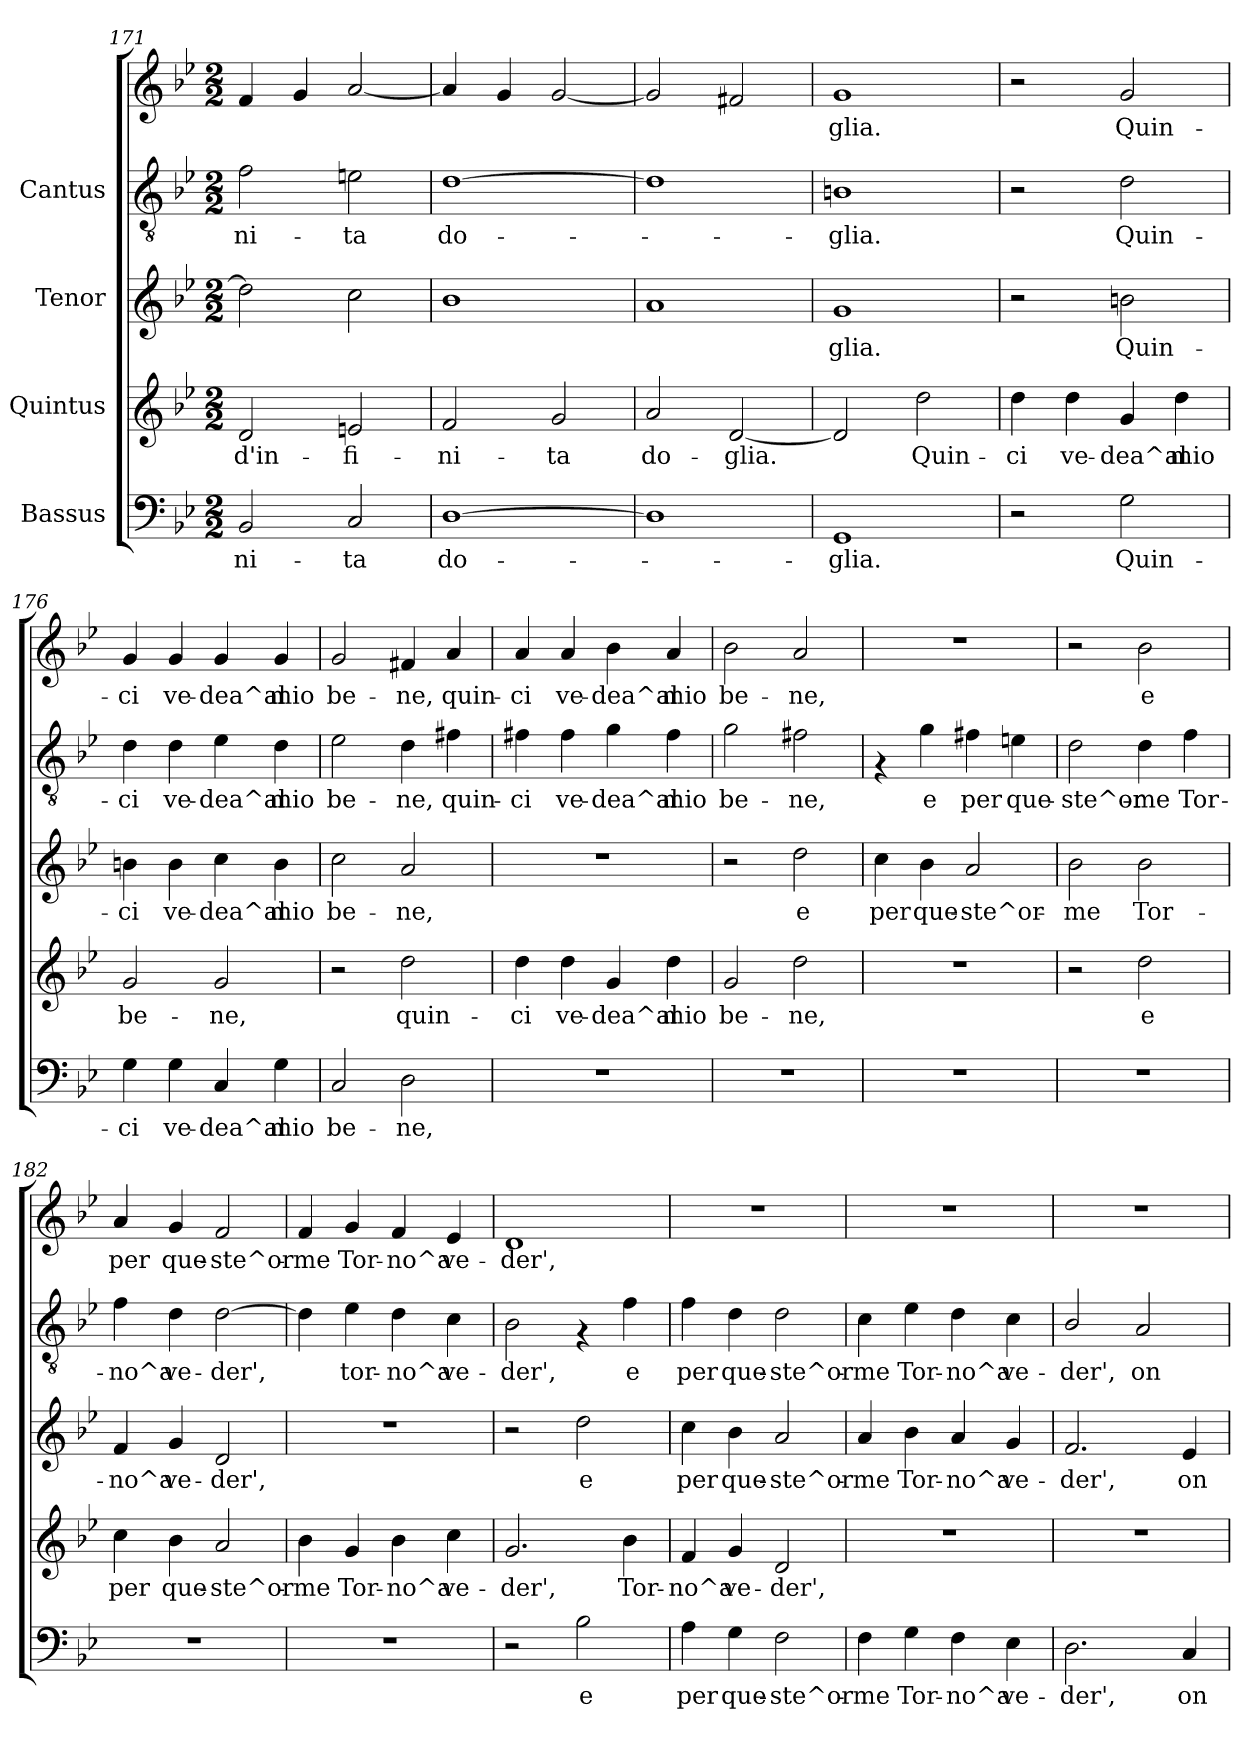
**kern	**text	**kern	**text	**kern	**text	**kern	**text	**kern	**text
*part4	*part4	*part3	*part3	*part2	*part2	*part1	*part1	*part1	*part1
*staff5	*staff5	*staff4	*staff4	*staff3	*staff3	*staff2	*staff2	*staff1	*staff1
*I"Bassus	*	*I"Quintus	*	*I"Tenor	*	*I"Cantus	*	*	*
*clefF4	*	*clefG2	*	*clefG2	*	*clefGv2	*	*clefG2	*
*k[b-e-]	*	*k[b-e-]	*	*k[b-e-]	*	*k[b-e-]	*	*k[b-e-]	*
*B-:	*	*B-:	*	*B-:	*	*B-:	*	*B-:	*
*M2/2	*	*M2/2	*	*M2/2	*	*M2/2	*	*M2/2	*
=171	=171	=171	=171	=171	=171	=171	=171	=171	=171
!	!LO:LY:b:cj	!	!LO:LY:b:cj	!	!	!	!LO:LY:b:cj	!	!
2BB-/	-ni-	2d/	d'in-	2dd\]	.	2f\	-ni-	4f/	.
.	.	.	.	.	.	.	.	4g/	.
!	!LO:LY:b:cj	!	!LO:LY:b:cj	!	!	!	!LO:LY:b:cj	!	!
2C/	-ta	2en/	-fi-	2cc\	.	2en\	-ta	[<2a/	.
=172	=172	=172	=172	=172	=172	=172	=172	=172	=172
!	!LO:LY:b:cj	!	!LO:LY:b:cj	!	!	!	!LO:LY:b:cj	!	!
[>1D	do-	2f/	-ni-	1b-	.	[>1d	do-	4a/]	.
.	.	.	.	.	.	.	.	4g/	.
!	!	!	!LO:LY:b:cj	!	!	!	!	!	!
.	.	2g/	-ta	.	.	.	.	[<2g/	.
!!LO:LB:g=z
=173	=173	=173	=173	=173	=173	=173	=173	=173	=173
!	!	!	!LO:LY:b:cj	!	!	!	!	!	!
1D]	.	2a/	do-	1a	.	1d]	.	2g/]	.
!	!	!	!LO:LY:b:cj	!	!	!	!	!	!
.	.	[<2d/	-glia.	.	.	.	.	2f#X/	.
=174	=174	=174	=174	=174	=174	=174	=174	=174	=174
!	!LO:LY:b:cj	!	!LO:LY:b:cj	!	!LO:LY:b:cj	!	!LO:LY:b:cj	!	!LO:LY:b:cj
1GG	-glia.	2d/]	.	1g	-glia.	1Bn	glia.	1g	-glia.
!	!	!	!LO:LY:b:cj	!	!	!	!	!	!
.	.	2dd\	Quin-	.	.	.	.	.	.
=175	=175	=175	=175	=175	=175	=175	=175	=175	=175
!	!	!	!LO:LY:b:cj	!	!	!	!	!	!
2r	.	4dd\	-ci	2r	.	2r	.	2r	.
!	!	!	!LO:LY:b:cj	!	!	!	!	!	!
.	.	4dd\	ve-	.	.	.	.	.	.
!	!LO:LY:b:cj	!	!LO:LY:b:cj	!	!LO:LY:b:cj	!	!LO:LY:b:cj	!	!LO:LY:b:cj
2G\	Quin-	4g/	-dea^al	2bn\	Quin-	2d\	-Quin-	2g/	Quin-
!	!	!	!LO:LY:b:cj	!	!	!	!	!	!
.	.	4dd\	mio	.	.	.	.	.	.
=176	=176	=176	=176	=176	=176	=176	=176	=176	=176
!	!LO:LY:b:cj	!	!LO:LY:b:cj	!	!LO:LY:b:cj	!	!LO:LY:b:cj	!	!LO:LY:b:cj
4G\	-ci	2g/	be-	4bn\	-ci	4d\	ci	4g/	-ci
!	!LO:LY:b:cj	!	!	!	!LO:LY:b:cj	!	!LO:LY:b:cj	!	!LO:LY:b:cj
4G\	ve-	.	.	4b\	ve-	4d\	ve-	4g/	ve-
!	!LO:LY:b:cj	!	!LO:LY:b:cj	!	!LO:LY:b:cj	!	!LO:LY:b:cj	!	!LO:LY:b:cj
4C/	-dea^al	2g/	-ne,	4cc\	-dea^al	4e-\	-dea^al	4g/	-dea^al
!	!LO:LY:b:cj	!	!	!	!LO:LY:b:cj	!	!LO:LY:b:cj	!	!LO:LY:b:cj
4G\	mio	.	.	4b\	mio	4d\	mio	4g/	mio
=177	=177	=177	=177	=177	=177	=177	=177	=177	=177
!	!LO:LY:b:cj	!	!	!	!LO:LY:b:cj	!	!LO:LY:b:cj	!	!LO:LY:b:cj
2C/	be-	2r	.	2cc\	be-	2e-\	-be-	2g/	be-
!	!LO:LY:b:cj	!	!LO:LY:b:cj	!	!LO:LY:b:cj	!	!LO:LY:b:cj	!	!LO:LY:b:cj
2D\	-ne,	2dd\	quin-	2a/	-ne,	4d\	-ne,	4f#X/	-ne,
!	!	!	!	!	!	!	!LO:LY:b:cj	!	!LO:LY:b:cj
.	.	.	.	.	.	4f#X\	quin-	4a/	quin-
!!LO:PB:g=z
=178	=178	=178	=178	=178	=178	=178	=178	=178	=178
!	!	!	!LO:LY:b:cj	!	!	!	!LO:LY:b:cj	!	!LO:LY:b:cj
1r	.	4dd\	-ci	1r	.	4f#X\	ci	4a/	-ci
!	!	!	!LO:LY:b:cj	!	!	!	!LO:LY:b:cj	!	!LO:LY:b:cj
.	.	4dd\	ve-	.	.	4f#\	ve-	4a/	ve-
!	!	!	!LO:LY:b:cj	!	!	!	!LO:LY:b:cj	!	!LO:LY:b:cj
.	.	4g/	-dea^al	.	.	4g\	-dea^al	4b-\	-dea^al
!	!	!	!LO:LY:b:cj	!	!	!	!LO:LY:b:cj	!	!LO:LY:b:cj
.	.	4dd\	mio	.	.	4f#\	mio	4a/	mio
=179	=179	=179	=179	=179	=179	=179	=179	=179	=179
!	!	!	!LO:LY:b:cj	!	!	!	!LO:LY:b:cj	!	!LO:LY:b:cj
1r	.	2g/	be-	2r	.	2g\	be-	2b-\	be-
!	!	!	!LO:LY:b:cj	!	!LO:LY:b:cj	!	!LO:LY:b:cj	!	!LO:LY:b:cj
.	.	2dd\	-ne,	2dd\	e	2f#X\	-ne,	2a/	-ne,
=180	=180	=180	=180	=180	=180	=180	=180	=180	=180
!	!	!	!	!	!LO:LY:b:cj	!	!	!	!
1r	.	1r	.	4cc\	per	4rF	.	1r	.
!	!	!	!	!	!LO:LY:b:cj	!	!LO:LY:b:cj	!	!
.	.	.	.	4b-\	que-	4g\	e	.	.
!	!	!	!	!	!LO:LY:b:cj	!	!LO:LY:b:cj	!	!
.	.	.	.	2a/	-ste^or-	4f#X\	per	.	.
!	!	!	!	!	!	!	!LO:LY:b:cj	!	!
.	.	.	.	.	.	4en\	que-	.	.
=181	=181	=181	=181	=181	=181	=181	=181	=181	=181
!	!	!	!	!	!LO:LY:b:cj	!	!LO:LY:b:cj	!	!
1r	.	2r	.	2b-\	-me	2d\	ste^or-	2r	.
!	!	!	!LO:LY:b:cj	!	!LO:LY:b:cj	!	!LO:LY:b:cj	!	!LO:LY:b:cj
.	.	2dd\	e	2b-\	Tor-	4d\	-me	2b-\	-e
!	!	!	!	!	!	!	!LO:LY:b:cj	!	!
.	.	.	.	.	.	4f\	Tor-	.	.
=182	=182	=182	=182	=182	=182	=182	=182	=182	=182
!	!	!	!LO:LY:b:cj	!	!LO:LY:b:cj	!	!LO:LY:b:cj	!	!LO:LY:b:cj
1r	.	4cc\	per	4f/	-no^a	4f\	-no^a	4a/	-per
!	!	!	!LO:LY:b:cj	!	!LO:LY:b:cj	!	!LO:LY:b:cj	!	!LO:LY:b:cj
.	.	4b-\	que-	4g/	ve-	4d\	ve-	4g/	que-
!	!	!	!LO:LY:b:cj	!	!LO:LY:b:cj	!	!LO:LY:b:cj	!	!LO:LY:b:cj
.	.	2a/	-ste^or-	2d/	-der',	[>2d\	-der',	2f/	-ste^or-
!!LO:LB:g=z
=183	=183	=183	=183	=183	=183	=183	=183	=183	=183
!	!	!	!LO:LY:b:cj	!	!	!	!LO:LY:b:cj	!	!LO:LY:b:cj
1r	.	4b-\	-me	1r	.	4d\]	-	4f/	me
!	!	!	!LO:LY:b:cj	!	!	!	!LO:LY:b:cj	!	!LO:LY:b:cj
.	.	4g/	Tor-	.	.	4e-\	tor-	4g/	Tor-
!	!	!	!LO:LY:b:cj	!	!	!	!LO:LY:b:cj	!	!LO:LY:b:cj
.	.	4b-\	-no^a	.	.	4d\	-no^a	4f/	-no^a
!	!	!	!LO:LY:b:cj	!	!	!	!LO:LY:b:cj	!	!LO:LY:b:cj
.	.	4cc\	ve-	.	.	4c\	ve-	4e-/	ve-
=184	=184	=184	=184	=184	=184	=184	=184	=184	=184
!	!	!	!LO:LY:b:cj	!	!	!	!LO:LY:b:cj	!	!LO:LY:b:cj
2r	.	2.g/	-der',	2r	.	2B-\	der',	1d	-der',
!	!LO:LY:b:cj	!	!	!	!LO:LY:b:cj	!	!	!	!
2B-\	e	.	.	2dd\	e	4rF	.	.	.
!	!	!	!LO:LY:b:cj	!	!	!	!LO:LY:b:cj	!	!
.	.	4b-\	Tor-	.	.	4f\	e	.	.
=185	=185	=185	=185	=185	=185	=185	=185	=185	=185
!	!LO:LY:b:cj	!	!LO:LY:b:cj	!	!LO:LY:b:cj	!	!LO:LY:b:cj	!	!
4A\	per	4f/	-no^a	4cc\	per	4f\	per	1r	.
!	!LO:LY:b:cj	!	!LO:LY:b:cj	!	!LO:LY:b:cj	!	!LO:LY:b:cj	!	!
4G\	que-	4g/	ve-	4b-\	que-	4d\	que-	.	.
!	!LO:LY:b:cj	!	!LO:LY:b:cj	!	!LO:LY:b:cj	!	!LO:LY:b:cj	!	!
2F\	-ste^or-	2d/	-der',	2a/	-ste^or-	2d\	-ste^or-	.	.
=186	=186	=186	=186	=186	=186	=186	=186	=186	=186
!	!LO:LY:b:cj	!	!	!	!LO:LY:b:cj	!	!LO:LY:b:cj	!	!
4F\	-me	1r	.	4a/	-me	4c\	-me	1r	.
!	!LO:LY:b:cj	!	!	!	!LO:LY:b:cj	!	!LO:LY:b:cj	!	!
4G\	Tor-	.	.	4b-\	Tor-	4e-\	Tor-	.	.
!	!LO:LY:b:cj	!	!	!	!LO:LY:b:cj	!	!LO:LY:b:cj	!	!
4F\	-no^a	.	.	4a/	-no^a	4d\	-no^a	.	.
!	!LO:LY:b:cj	!	!	!	!LO:LY:b:cj	!	!LO:LY:b:cj	!	!
4E-\	ve-	.	.	4g/	ve-	4c\	ve-	.	.
=187	=187	=187	=187	=187	=187	=187	=187	=187	=187
!	!LO:LY:b:cj	!	!	!	!LO:LY:b:cj	!	!LO:LY:b:cj	!	!
2.D\	-der',	1r	.	2.f/	-der',	2B-/	-der',	1r	.
!	!	!	!	!	!	!	!LO:LY:b:cj	!	!
.	.	.	.	.	.	2A/	on-	.	.
!	!LO:LY:b:cj	!	!	!	!LO:LY:b:cj	!	!	!	!
4C/	on-	.	.	4e-/	on-	.	.	.	.
=	=	=	=	=	=	=	=	=	=
*-	*-	*-	*-	*-	*-	*-	*-	*-	*-
